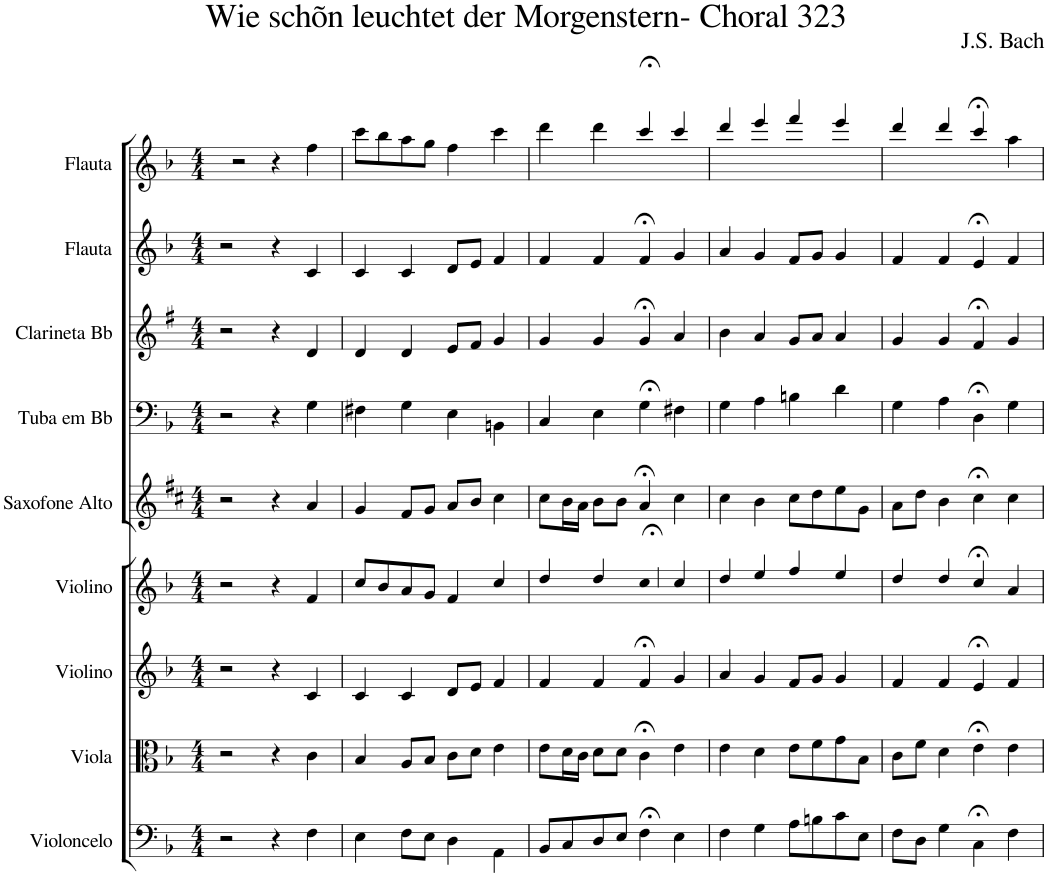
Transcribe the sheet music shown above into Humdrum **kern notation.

**kern	**kern	**kern	**kern	**kern	**kern	**kern	**kern	**kern
*part9	*part8	*part7	*part6	*part5	*part4	*part3	*part2	*part1
*staff9	*staff8	*staff7	*staff6	*staff5	*staff4	*staff3	*staff2	*staff1
*I"Violoncelo	*I"Viola	*I"Violino	*I"Violino	*I"Saxofone Alto	*I"Tuba em Bb	*I"Clarineta Bb	*I"Flauta	*I"Flauta
*I'Vc.	*I'Vla	*I'Vln.	*I'Vln.	*	*I'Tu. Bb	*I'Cl. Bb	*I'Fl.	*I'Fl.
*clefF4	*clefC3	*clefG2	*clefG2	*clefG2	*clefF4	*clefG2	*clefG2	*clefG2
*	*	*	*	*Trd5c9	*	*Trd1c2	*	*
*k[b-]	*k[b-]	*k[b-]	*k[b-]	*k[f#c#]	*k[b-]	*k[f#]	*k[b-]	*k[b-]
*M4/4	*M4/4	*M4/4	*M4/4	*M4/4	*M4/4	*M4/4	*M4/4	*M4/4
=1	=1	=1	=1	=1	=1	=1	=1	=1
2r	2r	2r	2r	2r	2r	2r	2r	2r
4r	4r	4r	4r	4r	4r	4r	4r	4r
4F\	4c\	4c/	4f/	4a/	4G\	4d/	4c/	4ff\
=2	=2	=2	=2	=2	=2	=2	=2	=2
4E\	4B-/	4c/	8cc/L	4g/	4F#X\	4d/	4c/	8ccc\L
.	.	.	8b-/	.	.	.	.	8bb-\
8F\L	8A/L	4c/	8a/	8f#/L	4G\	4d/	4c/	8aa\
8E\J	8B-/J	.	8g/J	8g/J	.	.	.	8gg\J
4D\	8c\L	8d/L	4f/	8a/L	4E\	8e/L	8d/L	4ff\
.	8d\J	8e/J	.	8b/J	.	8f#/J	8e/J	.
4AA\	4e\	4f/	4cc/	4cc#\	4BBn\	4g/	4f/	4ccc\
=3	=3	=3	=3	=3	=3	=3	=3	=3
8BB-/L	8e\L	4f/	4dd/	8cc#\L	4C/	4g/	4f/	4ddd\
8C/	16d\L	.	.	16b\L	.	.	.	.
.	16c\JJ	.	.	16a\JJ	.	.	.	.
8D/	8d\L	4f/	4dd/	8b\L	4E\	4g/	4f/	4ddd\
8E/J	8d\J	.	.	8b\J	.	.	.	.
4F;<\	4c;<\	4f;</	4cc;</	4a;</	4G;<\	4g;</	4f;</	4ccc;</
4E\	4e\	4g/	4cc/	4cc#\	4F#X\	4a/	4g/	4ccc/
=4	=4	=4	=4	=4	=4	=4	=4	=4
4F\	4e\	4a/	4dd/	4cc#\	4G\	4b\	4a/	4ddd/
4G\	4d\	4g/	4ee/	4b\	4A\	4a/	4g/	4eee/
8A\L	8e\L	8f/L	4ff/	8cc#\L	4Bn\	8g/L	8f/L	4fff/
8Bn\	8f\	8g/J	.	8dd\	.	8a/J	8g/J	.
8c\	8g\	4g/	4ee/	8ee\	4d\	4a/	4g/	4eee/
8E\J	8B-\J	.	.	8g\J	.	.	.	.
=5	=5	=5	=5	=5	=5	=5	=5	=5
8F\L	8c\L	4f/	4dd/	8a\L	4G\	4g/	4f/	4ddd/
8D\J	8f\J	.	.	8dd\J	.	.	.	.
4G\	4d\	4f/	4dd/	4b\	4A\	4g/	4f/	4ddd/
4C;<\	4e;<\	4e;</	4cc;</	4cc#;<\	4D;<\	4f#;</	4e;</	4ccc;</
4F\	4e\	4f/	4a/	4cc#\	4G\	4g/	4f/	4aa\
=	=	=	=	=	=	=	=	=
*-	*-	*-	*-	*-	*-	*-	*-	*-
